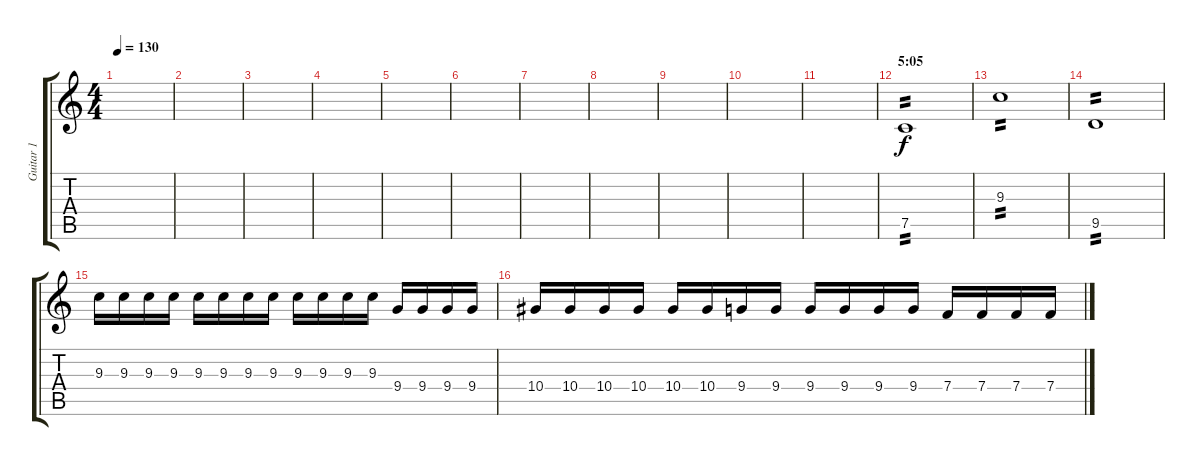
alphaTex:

\track ("Guitar 1" "Guitar 1") {instrument distortionguitar}
\staff {score tabs}
\tuning (C4 G3 Eb3 Bb2 F2 C2) {hide}
\ts (4 4)
\tempo 130
\clef g2
\ks c
|
|
|
|
|
|
|
|
|
|
|
\section ("" "5:05")
7.5.1{tp 2 instrument overdrivenguitar} |
9.3.1{tp 2} |
9.5.1{tp 2} |
9.3.16 9.3.16 9.3.16 9.3.16 9.3.16 9.3.16 9.3.16 9.3.16 9.3.16 9.3.16 9.3.16 9.3.16 9.4.16 9.4.16 9.4.16 9.4.16 |
10.4.16 10.4.16 10.4.16 10.4.16 10.4.16 10.4.16 9.4.16 9.4.16 9.4.16 9.4.16 9.4.16 9.4.16 7.4.16 7.4.16 7.4.16 7.4.16
